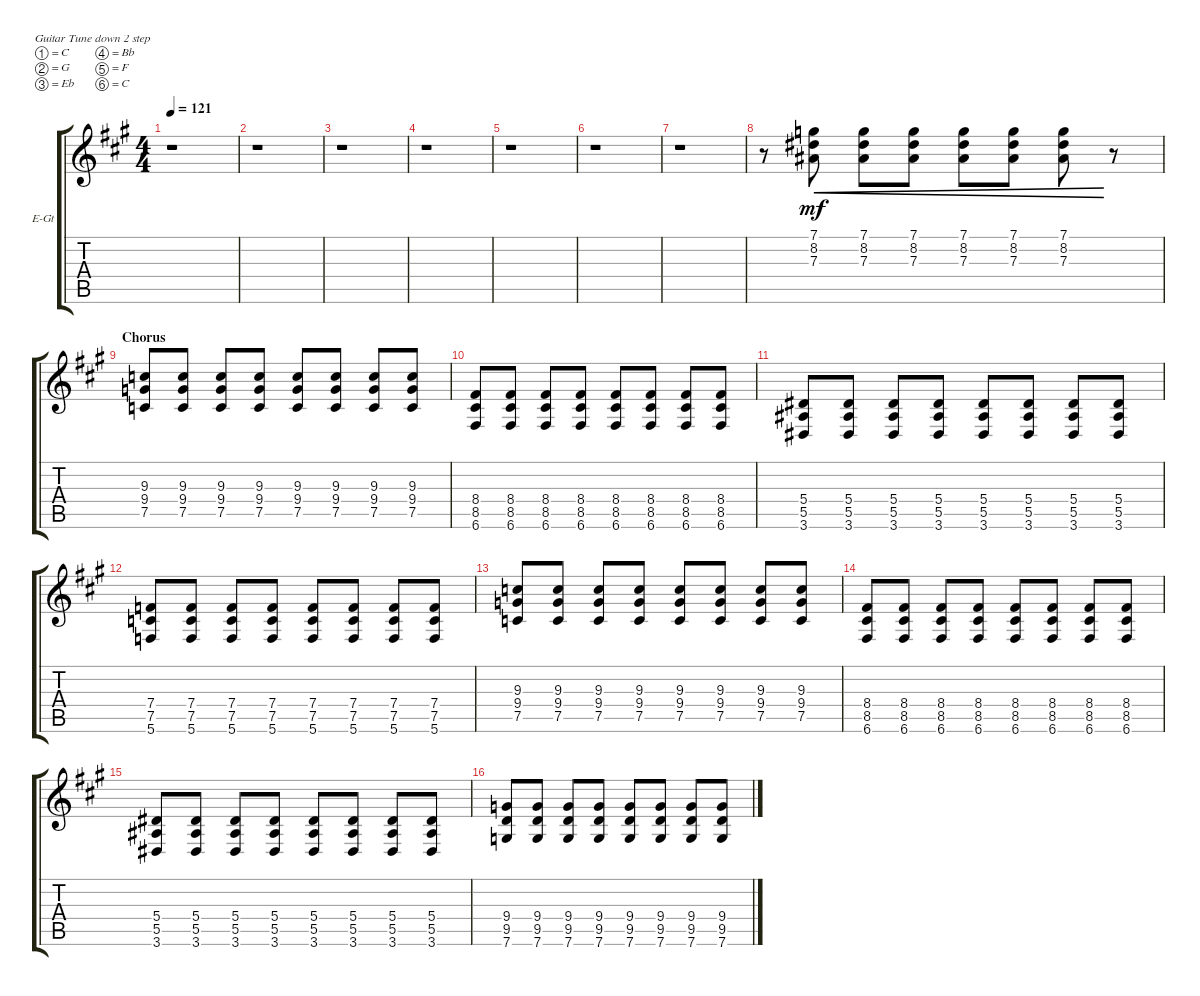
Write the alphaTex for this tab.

\defaultSystemsLayout 4
\bracketExtendMode groupsimilarinstruments
\firstSystemTrackNameOrientation horizontal
\otherSystemsTrackNameOrientation horizontal
\track ("Electric Guitar" "E-Gt") {instrument distortionguitar}
\staff {score tabs}
\tuning (C4 G3 Eb3 Bb2 F2 C2)
\ts (4 4)
\tempo 121
\clef g2
\ks a
r.1{dy mf} |
r.1 |
r.1 |
r.1 |
r.1 |
r.1 |
r.1 |
r.8 (7.1 8.2 7.3).8{cre} (7.1 8.2 7.3).8{cre} (7.1 8.2 7.3).8{cre} (7.1 8.2 7.3).8{cre} (7.1 8.2 7.3).8{cre} (7.1 8.2 7.3).8{cre} r.8 |
\section ("" "Chorus")
(7.5 9.4 9.3).8 (9.3 9.4 7.5).8 (7.5 9.4 9.3).8 (9.3 9.4 7.5).8 (7.5 9.4 9.3).8 (9.3 9.4 7.5).8 (7.5 9.4 9.3).8 (7.5 9.4 9.3).8 |
(8.5 6.6 8.4).8 (8.4 8.5 6.6).8 (8.5 6.6 8.4).8 (8.4 8.5 6.6).8 (8.5 6.6 8.4).8 (8.4 8.5 6.6).8 (8.5 6.6 8.4).8 (8.4 8.5 6.6).8 |
(5.5 3.6 5.4).8 (5.5 3.6 5.4).8 (5.5 3.6 5.4).8 (5.5 3.6 5.4).8 (5.5 3.6 5.4).8 (5.5 3.6 5.4).8 (5.5 3.6 5.4).8 (5.5 3.6 5.4).8 |
(5.6 7.5 7.4).8 (5.6 7.5 7.4).8 (5.6 7.5 7.4).8 (5.6 7.5 7.4).8 (5.6 7.5 7.4).8 (5.6 7.5 7.4).8 (5.6 7.5 7.4).8 (5.6 7.5 7.4).8 |
(7.5 9.4 9.3).8 (9.3 9.4 7.5).8 (7.5 9.4 9.3).8 (9.3 9.4 7.5).8 (7.5 9.4 9.3).8 (9.3 9.4 7.5).8 (7.5 9.4 9.3).8 (7.5 9.4 9.3).8 |
(8.5 6.6 8.4).8 (8.4 8.5 6.6).8 (8.5 6.6 8.4).8 (8.4 8.5 6.6).8 (8.5 6.6 8.4).8 (8.4 8.5 6.6).8 (8.5 6.6 8.4).8 (8.4 8.5 6.6).8 |
(5.5 3.6 5.4).8 (5.5 3.6 5.4).8 (5.5 3.6 5.4).8 (5.5 3.6 5.4).8 (5.5 3.6 5.4).8 (5.5 3.6 5.4).8 (5.5 3.6 5.4).8 (5.5 3.6 5.4).8 |
(7.6 9.5 9.4).8 (7.6 9.5 9.4).8 (7.6 9.5 9.4).8 (7.6 9.5 9.4).8 (7.6 9.5 9.4).8 (7.6 9.5 9.4).8 (7.6 9.5 9.4).8 (7.6 9.5 9.4).8
